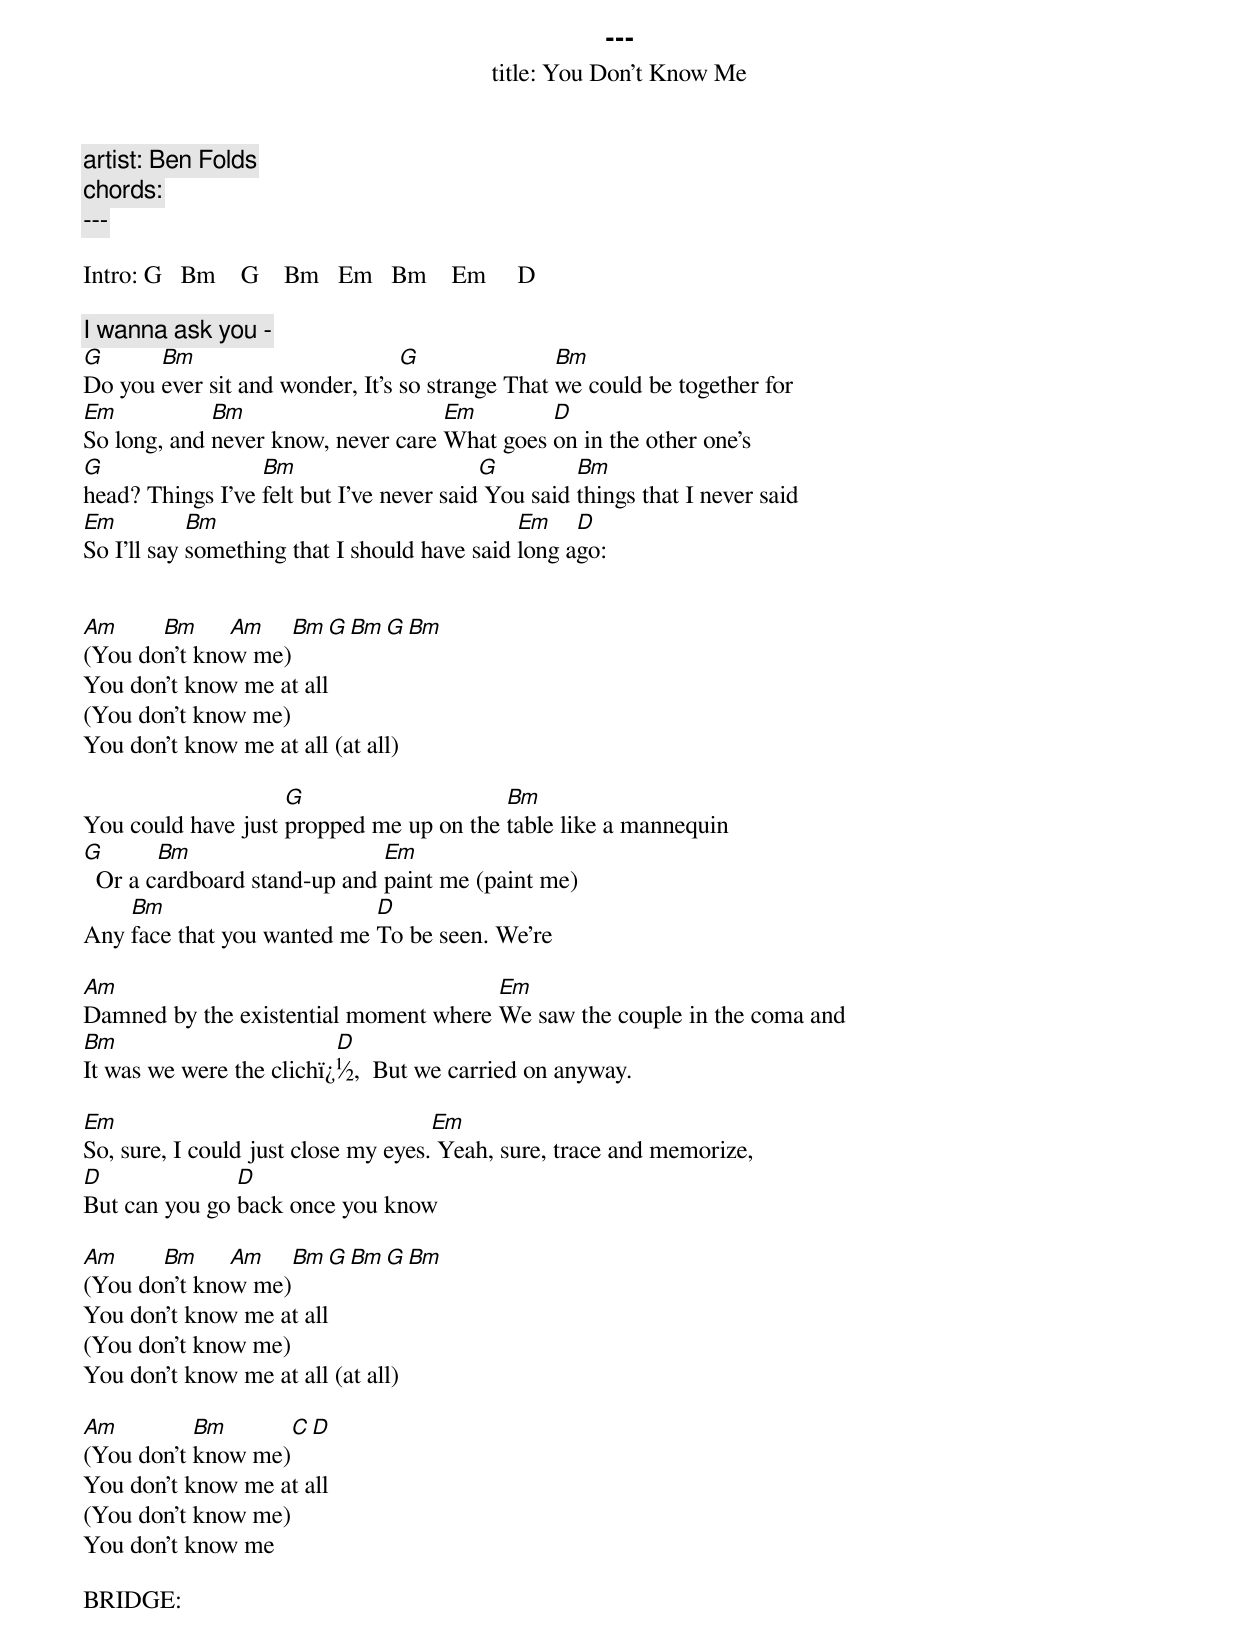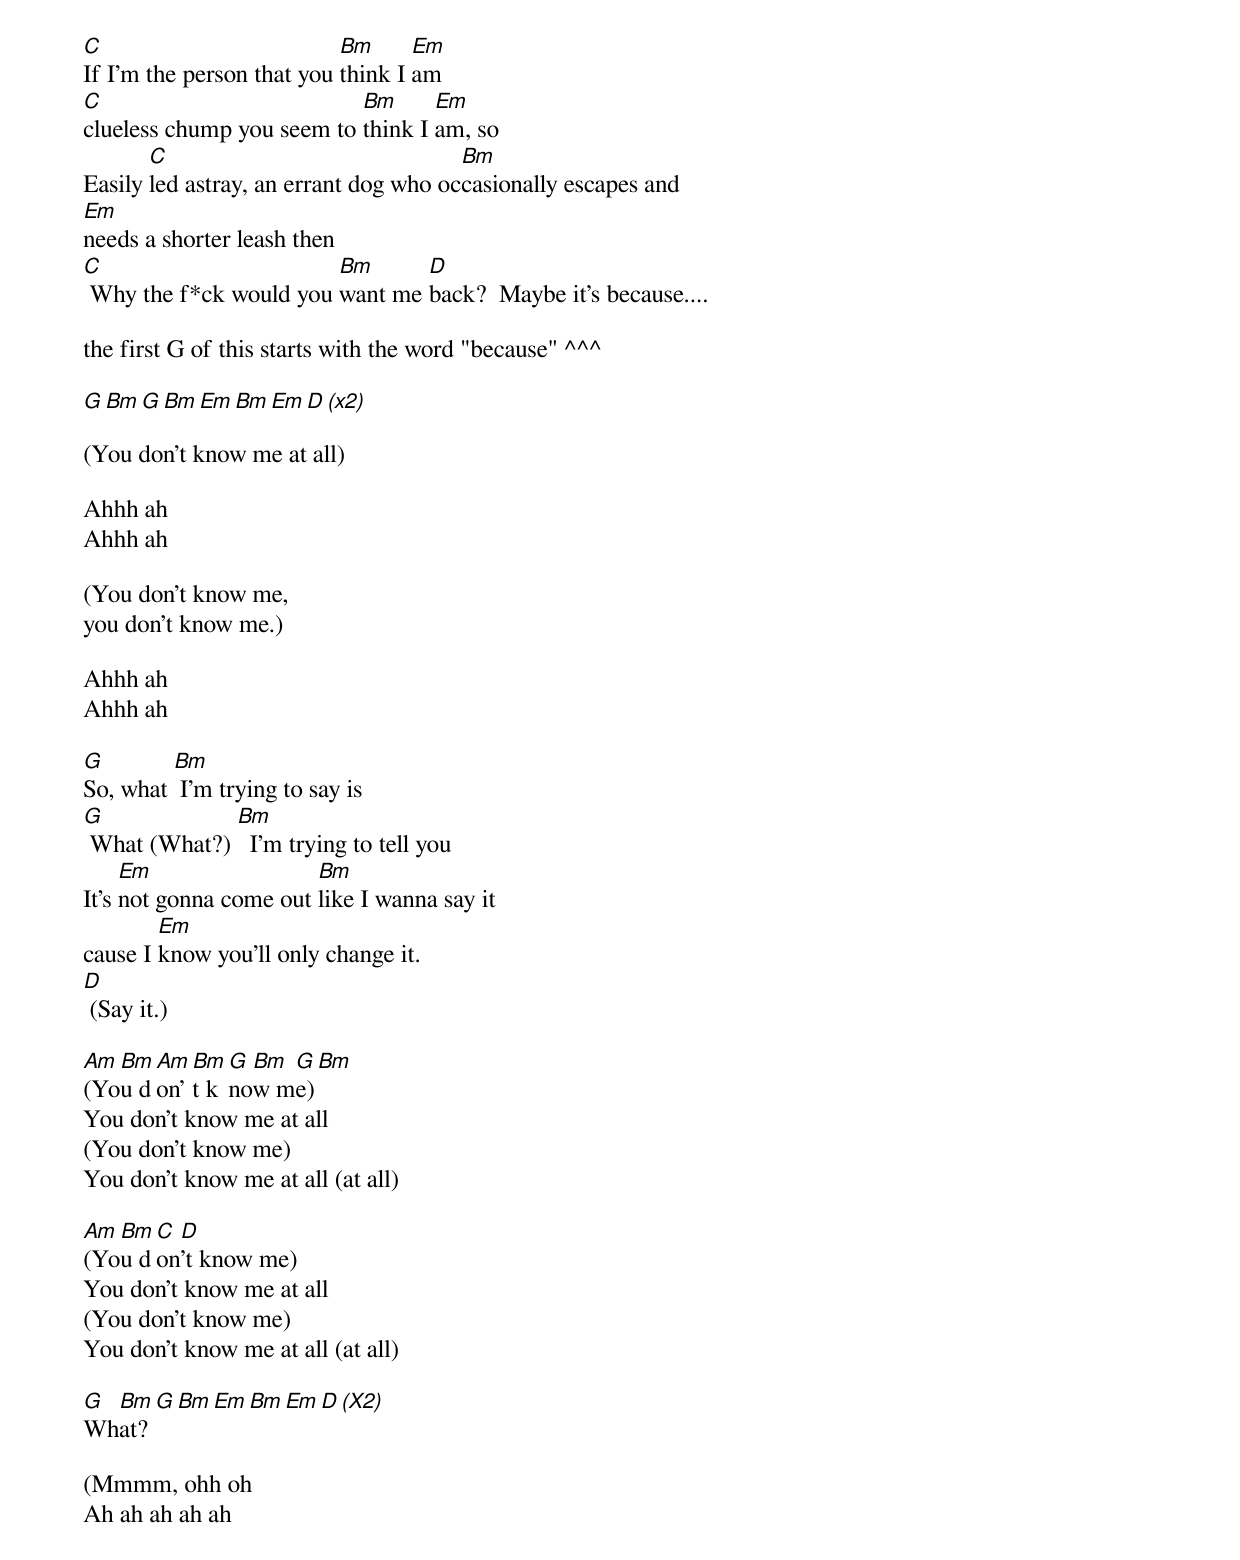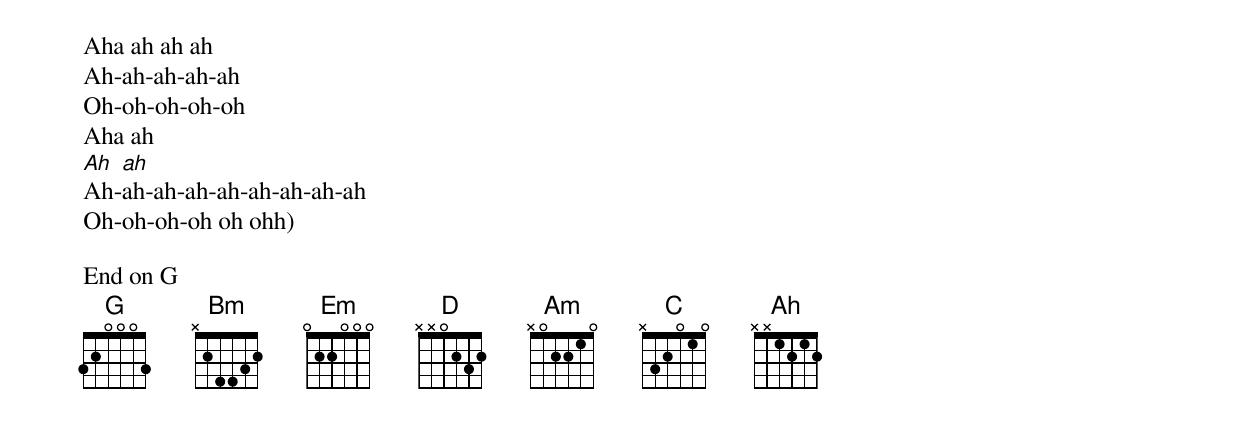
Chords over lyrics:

---
title: You Don't Know Me
artist: Ben Folds
chords:
---

Intro: G   Bm    G    Bm   Em   Bm    Em     D

I wanna ask you -
G      Bm                        G               Bm
Do you ever sit and wonder, It's so strange That we could be together for
Em           Bm                     Em        D
So long, and never know, never care What goes on in the other one's
G                 Bm                      G         Bm
head? Things I've felt but I've never said You said things that I never said
Em          Bm                                Em    D
So I'll say something that I should have said long ago:


Am     Bm     Am    Bm     G    Bm     G     Bm
(You don't know me)
You don't know me at all
(You don't know me)
You don't know me at all (at all)

                    G                    Bm
You could have just propped me up on the table like a mannequin
G       Bm                    Em
  Or a cardboard stand-up and paint me (paint me)
    Bm                      D
Any face that you wanted me To be seen. We're

Am                                     Em
Damned by the existential moment where We saw the couple in the coma and
Bm                        D
It was we were the clichï¿½,  But we carried on anyway.

Em                                   Em
So, sure, I could just close my eyes. Yeah, sure, trace and memorize,
D              D
But can you go back once you know

Am     Bm     Am    Bm     G    Bm     G     Bm
(You don't know me)
You don't know me at all
(You don't know me)
You don't know me at all (at all)

Am         Bm              C          D
(You don't know me)
You don't know me at all
(You don't know me)
You don't know me

BRIDGE:
C                          Bm      Em
If I'm the person that you think I am
C                          Bm      Em
clueless chump you seem to think I am, so
       C                               Bm
Easily led astray, an errant dog who occasionally escapes and
Em
needs a shorter leash then
C                       Bm      D
 Why the f*ck would you want me back?  Maybe it's because....

the first G of this starts with the word "because" ^^^

G Bm G Bm Em Bm Em D (x2)

(You don't know me at all)

Ahhh ah
Ahhh ah

(You don't know me,
you don't know me.)

Ahhh ah
Ahhh ah

G        Bm
So, what  I'm trying to say is
G             Bm
 What (What?)   I'm trying to tell you
     Em                 Bm
It's not gonna come out like I wanna say it
        Em
cause I know you'll only change it.
D
 (Say it.)

Am Bm Am Bm G Bm G Bm
(You don't know me)
You don't know me at all
(You don't know me)
You don't know me at all (at all)

Am Bm C D
(You don't know me)
You don't know me at all
(You don't know me)
You don't know me at all (at all)

G Bm G Bm Em Bm Em D (X2)
What?

(Mmmm, ohh oh
Ah ah ah ah ah
Aha ah ah ah
Ah-ah-ah-ah-ah
Oh-oh-oh-oh-oh
Aha ah
Ah ah
Ah-ah-ah-ah-ah-ah-ah-ah-ah
Oh-oh-oh-oh oh ohh)

End on G
